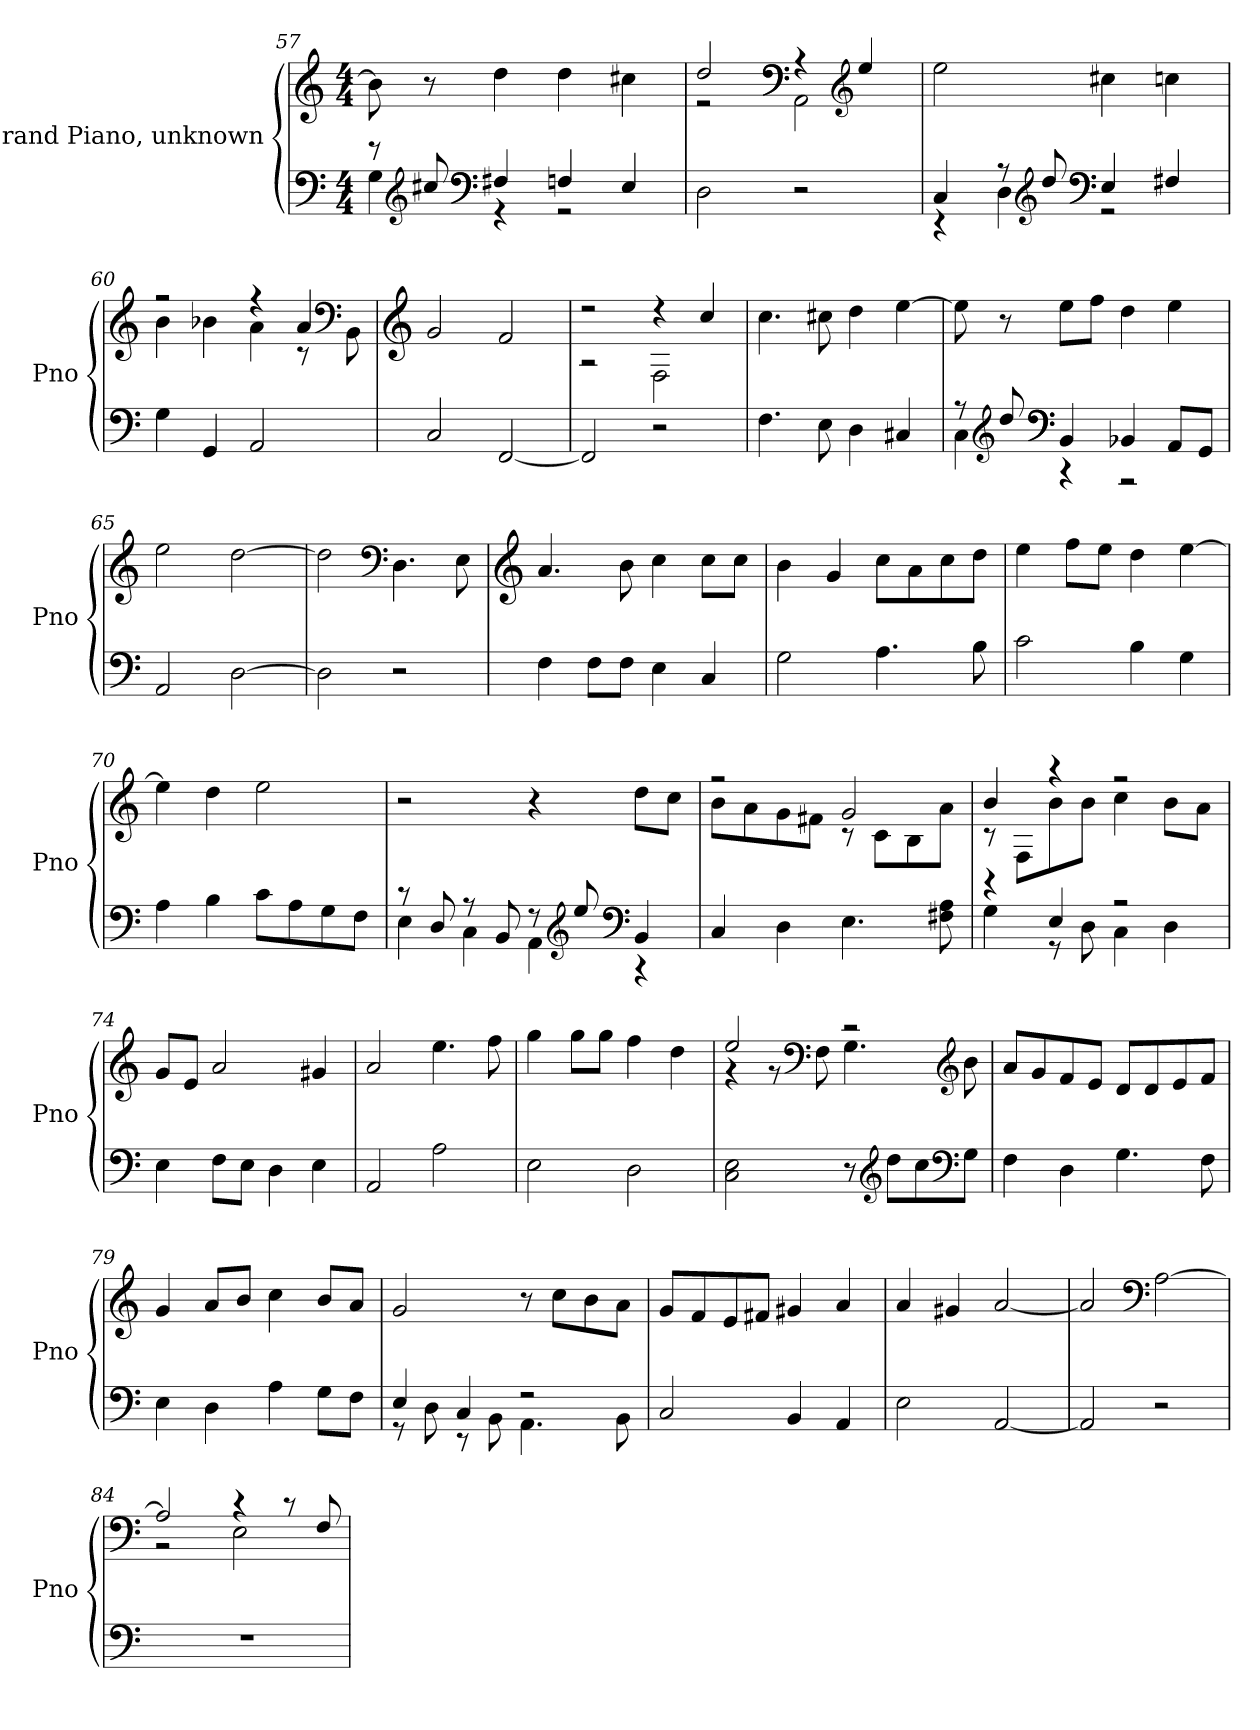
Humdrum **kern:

**kern	**kern
*part1	*part1
*staff2	*staff1
*I"Grand Piano, unknown	*
*I'Pno	*
*clefF4	*clefG2
*k[]	*k[]
*M4/4	*M4/4
=57	=57
*^	*
8r	4G\	8b\]
*clefG2	*	*
8cc#X/	.	8r
*clefF4	*	*
4F#X/	4r	4dd\
4Fn/	2r	4dd\
4E/	.	4cc#X\
*v	*v	*
=58	=58
*	*^
2D\	2dd/	2r
*	*clefF4	*
2r	4r	2AA\
*	*clefG2	*
.	4ee/	.
*	*v	*v
!!LO:LB:g=z
=59	=59
*^	*
4C/	4r	2ee\
8r	4D\	.
*clefG2	*	*
8dd/	.	.
*clefF4	*	*
4E/	2r	4cc#X\
4F#X/	.	4ccn\
*v	*v	*
=60	=60
*	*^
4G\	2r	4b\
4GG/	.	4b-X\
2AA/	4r	4a\
.	4a/	8r
*	*clefF4	*
.	.	8BB\
*	*v	*v
=61	=61
*	*clefG2
2C/	2g/
[2FF/	2f/
=62	=62
*	*^
2FF/]	2r	2r
2r	4r	2F\
.	4cc/	.
*	*v	*v
=63	=63
4.F\	4.cc\
8E\	8cc#X\
4D\	4dd\
4C#X/	[4ee\
=64	=64
*^	*
8r	4C\	8ee\]
*clefG2	*	*
8dd/	.	8r
*clefF4	*	*
4BB/	4r	8ee\L
.	.	8ff\J
4BB-X/	2r	4dd\
8AA/L	.	4ee\
8GG/J	.	.
*v	*v	*
!!LO:LB:g=z
=65	=65
2AA/	2ee\
[2D\	[2dd\
=66	=66
2D\]	2dd\]
*	*clefF4
2r	4.D\
.	8E\
=67	=67
*	*clefG2
4F\	4.a/
8F\L	.
8F\J	8b\
4E\	4cc\
4C/	8cc\L
.	8cc\J
=68	=68
2G\	4b\
.	4g/
4.A\	8cc\L
.	8a\
.	8cc\
8B\	8dd\J
=69	=69
2c\	4ee\
.	8ff\L
.	8ee\J
4B\	4dd\
4G\	[4ee\
=70	=70
4A\	4ee\]
4B\	4dd\
8c\L	2ee\
8A\	.
8G\	.
8F\J	.
!!LO:PB:g=z
=71	=71
*^	*
8r	4E\	2r
8D/	.	.
8r	4C\	.
8BB/	.	.
8r	4AA\	4r
*clefG2	*	*
8ee/	.	.
*clefF4	*	*
4BB/	4r	8dd\L
.	.	8cc\J
*v	*v	*
=72	=72
*	*^
4C/	2r	8b\L
.	.	8a\
4D\	.	8g\
.	.	8f#X\J
4.E\	2g/	8r
.	.	8c\L
.	.	8B\
8F#X\ 8A\	.	8a\J
=73	=73	=73
*^	*	*
4r	4G\	4b/	8r
.	.	.	8F\L
4E/	8r	4r	8b\
.	8D\	.	8b\J
2r	4C\	2r	4cc\
.	4D\	.	8b\L
.	.	.	8a\J
*v	*v	*	*
*	*v	*v
=74	=74
4E\	8g/L
.	8e/J
8F\L	2a/
8E\J	.
4D\	.
4E\	4g#X/
=75	=75
2AA/	2a/
2A\	4.ee\
.	8ff\
=76	=76
2E\	4gg\
.	8gg\L
.	8gg\J
2D\	4ff\
.	4dd\
!!LO:LB:g=z
=77	=77
*	*^
2C\ 2E\	2ee/	4r
.	.	8r
*	*clefF4	*
.	.	8F\
8r	2r	4.G\
*clefG2	*	*
8dd\L	.	.
8cc\	.	.
*clefF4	*clefG2	*
8G\J	.	8b\
*	*v	*v
=78	=78
4F\	8a/L
.	8g/
4D\	8f/
.	8e/J
4.G\	8d/L
.	8d/
.	8e/
8F\	8f/J
=79	=79
4E\	4g/
4D\	8a/L
.	8b/J
4A\	4cc\
8G\L	8b/L
8F\J	8a/J
=80	=80
*^	*
4E/	8r	2g/
.	8D\	.
4C/	8r	.
.	8BB\	.
2r	4.AA\	8r
.	.	8cc\L
.	.	8b\
.	8BB\	8a\J
*v	*v	*
=81	=81
2C/	8g/L
.	8f/
.	8e/
.	8f#X/J
4BB/	4g#X/
4AA/	4a/
=82	=82
2E\	4a/
.	4g#X/
[2AA/	[2a/
!!LO:LB:g=z
=83	=83
2AA/]	2a/]
*	*clefF4
2r	[2A\
=84	=84
*	*^
1r	2A/]	2r
.	4r	2E\
.	8r	.
.	8F/	.
*	*v	*v
=	=
*-	*-
